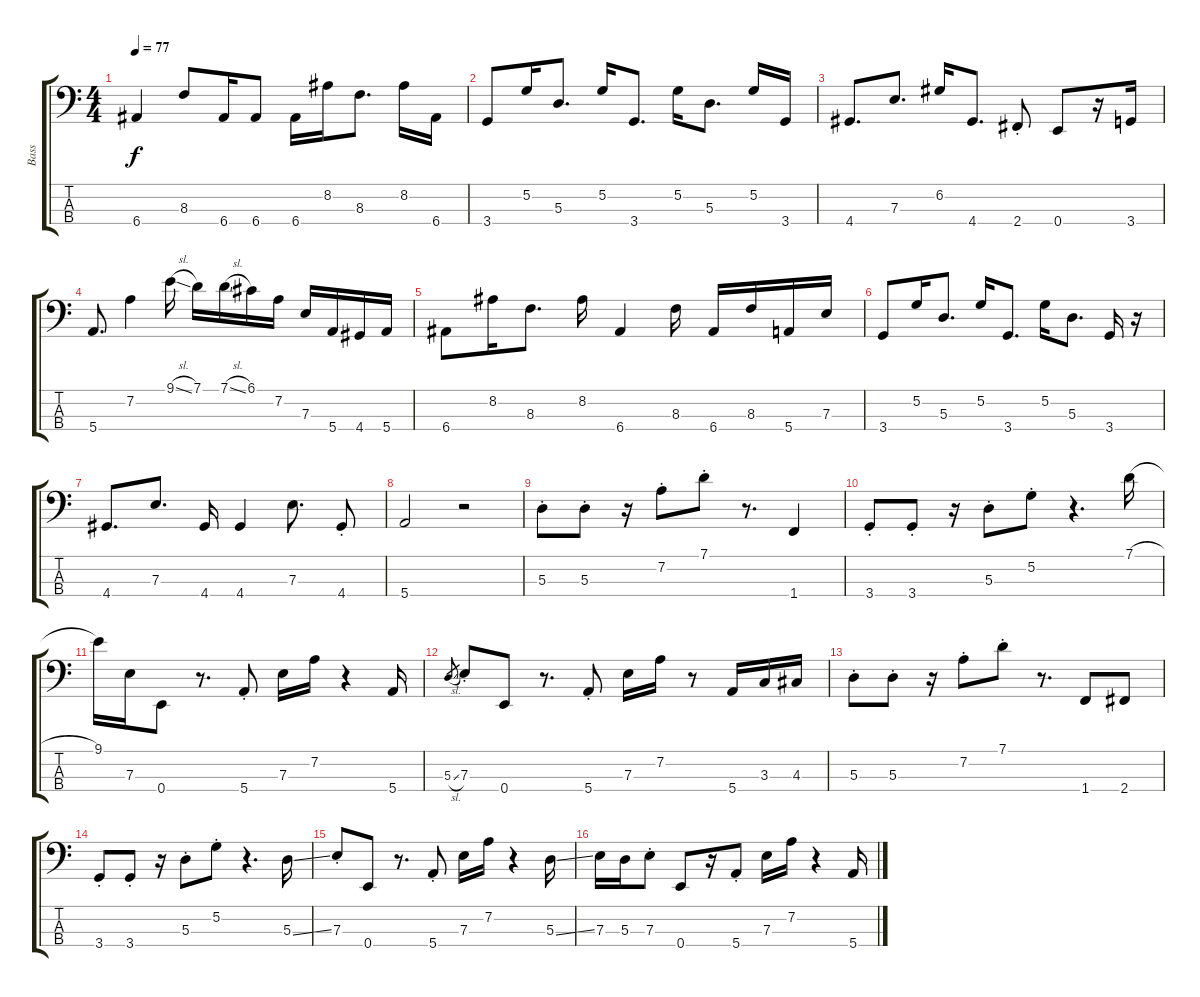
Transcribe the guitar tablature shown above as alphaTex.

\track ("Bass" "Bass") {instrument electricbassfinger}
\staff {score tabs}
\tuning (G2 D2 A1 E1) {hide}
\ts (4 4)
\tempo 77
\clef f4
\ks c
6.4.4{dy f} 8.3.8 6.4.16 6.4.8 6.4.16 8.2.16 8.3.8{d} 8.2.16 6.4.16 |
3.4.8 5.2.16 5.3.8{d} 5.2.16 3.4.8{d} 5.2.16 5.3.8{d} 5.2.16 3.4.16 |
4.4.8{d} 7.3.8{d} 6.2.16 4.4.8{d} 2.4{st}.8 0.4.8 r.16 3.4.16 |
5.4.8{d} 7.2.4 9.1{sl}.16 7.1.16 7.1{sl}.16 6.1.16 7.2.16 7.3.16 5.4.16 4.4.16 5.4.16 |
6.4.8 8.2.16 8.3.8{d} 8.2.16 6.4.4 8.3.16 6.4.16 8.3.16 5.4.16 7.3.16 |
3.4.8 5.2.16 5.3.8{d} 5.2.16 3.4.8{d} 5.2.16 5.3.8{d} 3.4.16 r.16 |
4.4.8{d} 7.3.8{d} 4.4.16 4.4.4 7.3.8{d} 4.4{st}.8 |
5.4.2 r.2 |
5.3{st}.8 5.3{st}.8 r.16 7.2{st}.8 7.1{st}.8 r.8{d} 1.4.4 |
3.4{st}.8 3.4{st}.8 r.16 5.3{st}.8 5.2{st}.8 r.4{d} 7.1{h}.16 |
9.1.16 7.3.16 0.4.8 r.8{d} 5.4{st}.8 7.3.16 7.2.16 r.4 5.4.16 |
5.3{sl}.8{gr} 7.3{st}.8 0.4.8 r.8{d} 5.4{st}.8 7.3.16 7.2.16 r.8 5.4.16 3.3.16 4.3.16 |
5.3{st}.8 5.3{st}.8 r.16 7.2{st}.8 7.1{st}.8 r.8{d} 1.4.8 2.4.8 |
3.4{st}.8 3.4{st}.8 r.16 5.3{st}.8 5.2{st}.8 r.4{d} 5.3{ss}.16 |
7.3{st}.8 0.4.8 r.8{d} 5.4{st}.8 7.3.16 7.2.16 r.4 5.3{ss}.16 |
7.3.16 5.3.16 7.3{st}.8 0.4.8 r.16 5.4{st}.8 7.3.16 7.2.16 r.4 5.4.16
